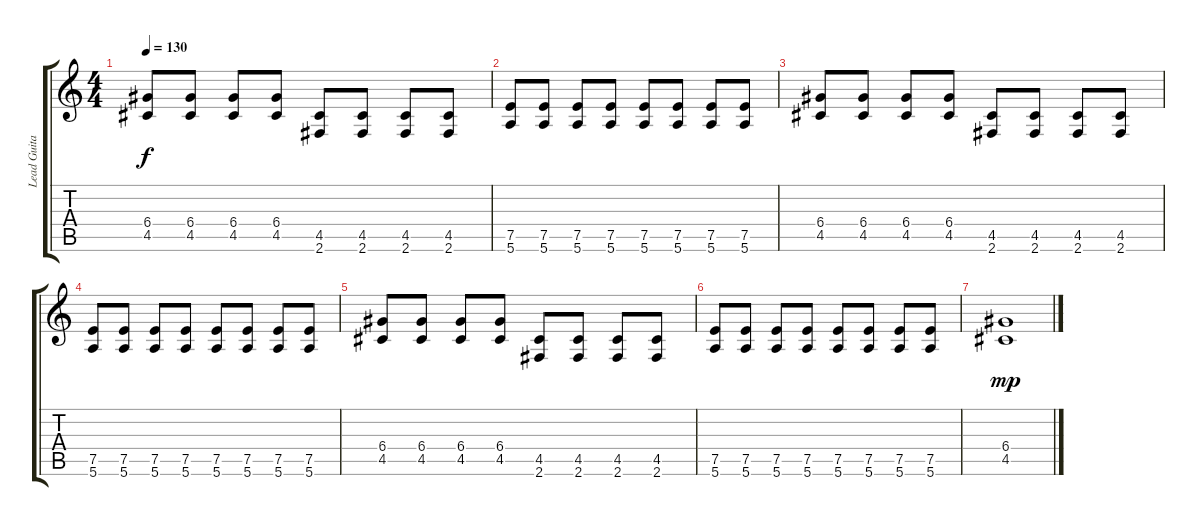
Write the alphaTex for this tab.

\track ("Lead Guitar" "Lead Guita") {instrument overdrivenguitar}
\staff {score tabs}
\tuning (E4 B3 G3 D3 A2 E2) {hide}
\ts (4 4)
\tempo 130
\clef g2
\ks c
(6.4 4.5).8{dy f} (6.4 4.5).8 (6.4 4.5).8 (6.4 4.5).8 (4.5 2.6).8 (4.5 2.6).8 (4.5 2.6).8 (4.5 2.6).8 |
(7.5 5.6).8 (7.5 5.6).8 (7.5 5.6).8 (7.5 5.6).8 (7.5 5.6).8 (7.5 5.6).8 (7.5 5.6).8 (7.5 5.6).8 |
(6.4 4.5).8 (6.4 4.5).8 (6.4 4.5).8 (6.4 4.5).8 (4.5 2.6).8 (4.5 2.6).8 (4.5 2.6).8 (4.5 2.6).8 |
(7.5 5.6).8 (7.5 5.6).8 (7.5 5.6).8 (7.5 5.6).8 (7.5 5.6).8 (7.5 5.6).8 (7.5 5.6).8 (7.5 5.6).8 |
(6.4 4.5).8 (6.4 4.5).8 (6.4 4.5).8 (6.4 4.5).8 (4.5 2.6).8 (4.5 2.6).8 (4.5 2.6).8 (4.5 2.6).8 |
(7.5 5.6).8 (7.5 5.6).8 (7.5 5.6).8 (7.5 5.6).8 (7.5 5.6).8 (7.5 5.6).8 (7.5 5.6).8 (7.5 5.6).8 |
(6.4 4.5).1{dy mp}
